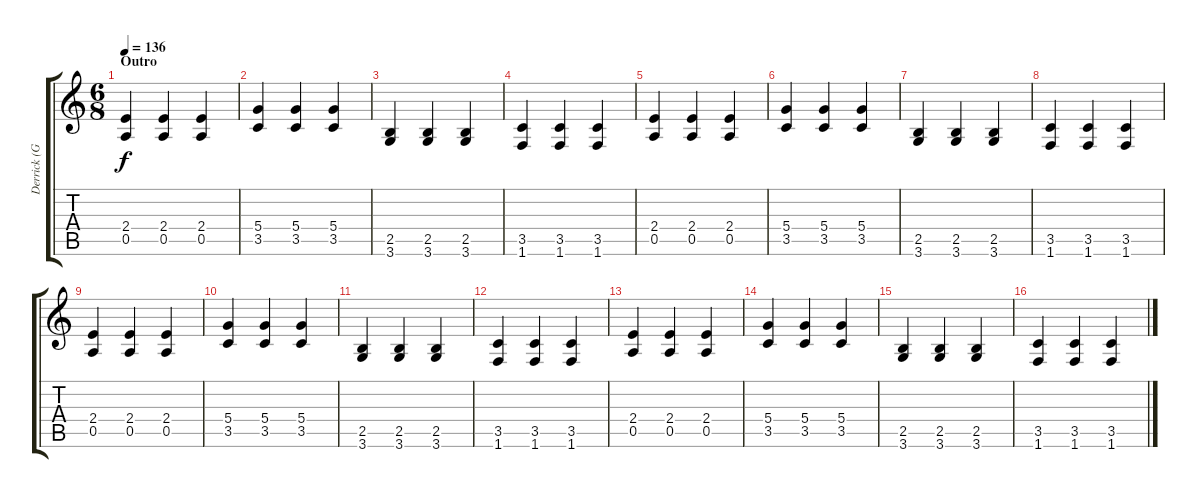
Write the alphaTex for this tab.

\track ("Derrick (Guitar)" "Derrick (G") {instrument electricguitarjazz}
\staff {score tabs}
\tuning (E4 B3 G3 D3 A2 E2) {hide}
\ts (6 8)
\section ("" "Outro")
\tempo 136
\clef g2
\ks c
(2.4 0.5).4{dy f} (2.4 0.5).4 (2.4 0.5).4 |
(5.4 3.5).4 (5.4 3.5).4 (5.4 3.5).4 |
(2.5 3.6).4 (2.5 3.6).4 (2.5 3.6).4 |
(3.5 1.6).4 (3.5 1.6).4 (3.5 1.6).4 |
(2.4 0.5).4 (2.4 0.5).4 (2.4 0.5).4 |
(5.4 3.5).4 (5.4 3.5).4 (5.4 3.5).4 |
(2.5 3.6).4 (2.5 3.6).4 (2.5 3.6).4 |
(3.5 1.6).4 (3.5 1.6).4 (3.5 1.6).4 |
(2.4 0.5).4 (2.4 0.5).4 (2.4 0.5).4 |
(5.4 3.5).4 (5.4 3.5).4 (5.4 3.5).4 |
(2.5 3.6).4 (2.5 3.6).4 (2.5 3.6).4 |
(3.5 1.6).4 (3.5 1.6).4 (3.5 1.6).4 |
(2.4 0.5).4 (2.4 0.5).4 (2.4 0.5).4 |
(5.4 3.5).4 (5.4 3.5).4 (5.4 3.5).4 |
(2.5 3.6).4 (2.5 3.6).4 (2.5 3.6).4 |
(3.5 1.6).4 (3.5 1.6).4 (3.5 1.6).4
